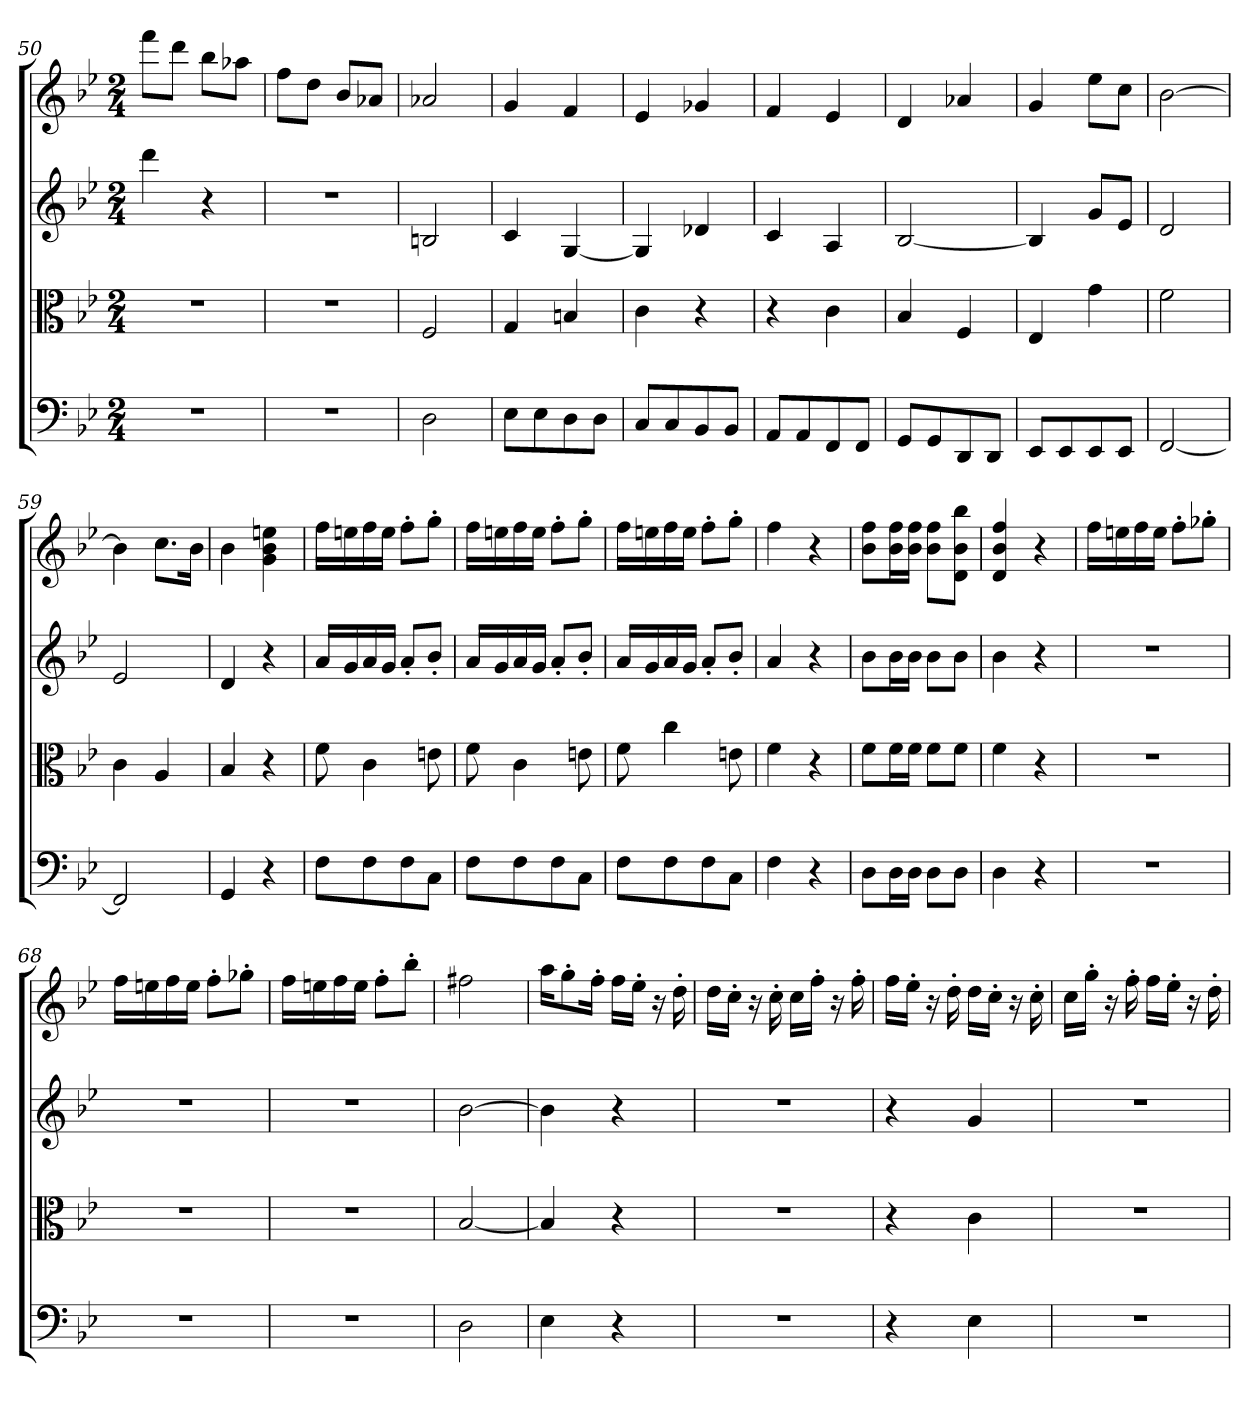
**kern	**kern	**kern	**kern
*part4	*part3	*part2	*part1
*staff4	*staff3	*staff2	*staff1
*clefF4	*clefC3	*clefG2	*clefG2
*k[b-e-]	*k[b-e-]	*k[b-e-]	*k[b-e-]
*g:	*g:	*g:	*g:
*M2/4	*M2/4	*M2/4	*M2/4
=50	=50	=50	=50
2r	2r	4ddd\	8fff\L
.	.	.	8ddd\J
.	.	4r	8bb-\L
.	.	.	8aa-X\J
=51	=51	=51	=51
2r	2r	2r	8ff\L
.	.	.	8dd\J
.	.	.	8b-/L
.	.	.	8a-X/J
=52	=52	=52	=52
2D\	2F/	2Bn/	2a-X/
=53	=53	=53	=53
8E-\L	4G/	4c/	4g/
8E-\	.	.	.
8D\	4Bn/	[4G/	4f/
8D\J	.	.	.
=54	=54	=54	=54
8C/L	4c\	4G/]	4e-/
8C/	.	.	.
8BB-/	4r	4d-X/	4g-X/
8BB-/J	.	.	.
=55	=55	=55	=55
8AA/L	4r	4c/	4f/
8AA/	.	.	.
8FF/	4c\	4A/	4e-/
8FF/J	.	.	.
=56	=56	=56	=56
8GG/L	4B-/	[2B-/	4d/
8GG/	.	.	.
8DD/	4F/	.	4a-X/
8DD/J	.	.	.
=57	=57	=57	=57
8EE-/L	4E-/	4B-/]	4g/
8EE-/	.	.	.
8EE-/	4g\	8g/L	8ee-\L
8EE-/J	.	8e-/J	8cc\J
=58	=58	=58	=58
[2FF/	2f\	2d/	[2b-\
=59	=59	=59	=59
2FF/]	4c\	2e-/	4b-\]
.	4A/	.	8.cc\L
.	.	.	16b-\Jk
=60	=60	=60	=60
4GG/	4B-/	4d/	4b-\
4r	4r	4r	4g\ 4b-\ 4een\
=61	=61	=61	=61
8F\L	8f\	16a/LL	16ff\LL
.	.	16g/	16een\
8F\	4c\	16a/	16ff\
.	.	16g/JJ	16ee\JJ
8F\	.	8a'/L	8ff'\L
8C\J	8en\	8b-'/J	8gg'\J
=62	=62	=62	=62
8F\L	8f\	16a/LL	16ff\LL
.	.	16g/	16een\
8F\	4c\	16a/	16ff\
.	.	16g/JJ	16ee\JJ
8F\	.	8a'/L	8ff'\L
8C\J	8en\	8b-'/J	8gg'\J
=63	=63	=63	=63
8F\L	8f\	16a/LL	16ff\LL
.	.	16g/	16een\
8F\	4cc\	16a/	16ff\
.	.	16g/JJ	16ee\JJ
8F\	.	8a'/L	8ff'\L
8C\J	8en\	8b-'/J	8gg'\J
=64	=64	=64	=64
4F\	4f\	4a/	4ff\
4r	4r	4r	4r
=65	=65	=65	=65
8D\L	8f\L	8b-\L	8b-\ 8ff\L
16D\L	16f\L	16b-\L	16b-\ 16ff\L
16D\JJ	16f\JJ	16b-\JJ	16b-\ 16ff\JJ
8D\L	8f\L	8b-\L	8b-\ 8ff\L
8D\J	8f\J	8b-\J	8d\ 8b-\ 8bb-\J
=66	=66	=66	=66
4D\	4f\	4b-\	4d/ 4b-/ 4ff/
4r	4r	4r	4r
=67	=67	=67	=67
2r	2r	2r	16ff\LL
.	.	.	16een\
.	.	.	16ff\
.	.	.	16ee\JJ
.	.	.	8ff'\L
.	.	.	8gg-X'\J
=68	=68	=68	=68
2r	2r	2r	16ff\LL
.	.	.	16een\
.	.	.	16ff\
.	.	.	16ee\JJ
.	.	.	8ff'\L
.	.	.	8gg-X'\J
=69	=69	=69	=69
2r	2r	2r	16ff\LL
.	.	.	16een\
.	.	.	16ff\
.	.	.	16ee\JJ
.	.	.	8ff'\L
.	.	.	8bb-'\J
=70	=70	=70	=70
2D\	[2B-/	[2b-\	2ff#X\
=71	=71	=71	=71
4E-\	4B-/]	4b-\]	16aa\KL
.	.	.	8gg'\
.	.	.	16ff'\Jk
4r	4r	4r	16ff\LL
.	.	.	16ee-'\JJ
.	.	.	16r
.	.	.	16dd'\
=72	=72	=72	=72
2r	2r	2r	16dd\LL
.	.	.	16cc'\JJ
.	.	.	16r
.	.	.	16cc'\
.	.	.	16cc\LL
.	.	.	16ff'\JJ
.	.	.	16r
.	.	.	16ff'\
=73	=73	=73	=73
4r	4r	4r	16ff\LL
.	.	.	16ee-'\JJ
.	.	.	16r
.	.	.	16dd'\
4E-\	4c\	4g/	16dd\LL
.	.	.	16cc'\JJ
.	.	.	16r
.	.	.	16cc'\
=74	=74	=74	=74
2r	2r	2r	16cc\LL
.	.	.	16gg'\JJ
.	.	.	16r
.	.	.	16ff'\
.	.	.	16ff\LL
.	.	.	16ee-'\JJ
.	.	.	16r
.	.	.	16dd'\
=	=	=	=
*-	*-	*-	*-
